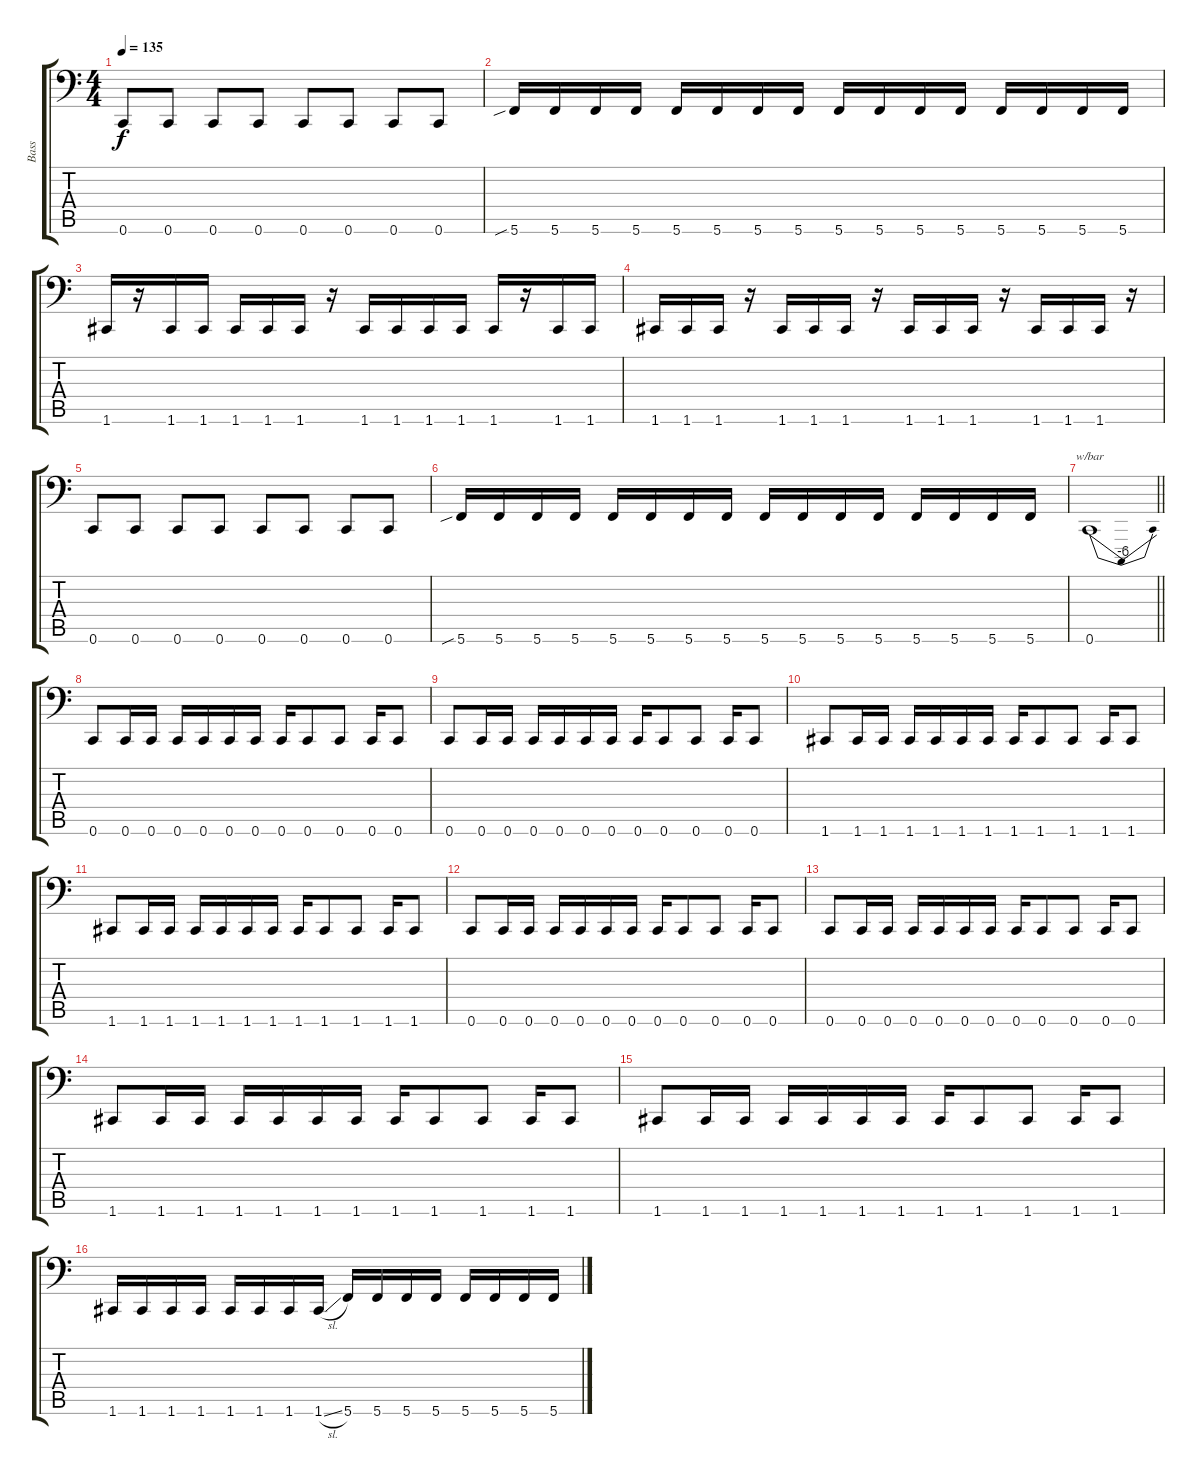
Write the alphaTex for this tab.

\track ("Bass" "Bass") {instrument electricbasspick}
\staff {score tabs}
\tuning (D3 A2 F2 C2 G1 C1) {hide}
\ts (4 4)
\tempo 135
\clef f4
\ks c
0.6.8{dy f} 0.6.8 0.6.8 0.6.8 0.6.8 0.6.8 0.6.8 0.6.8 |
5.6{sib}.16 5.6.16 5.6.16 5.6.16 5.6.16 5.6.16 5.6.16 5.6.16 5.6.16 5.6.16 5.6.16 5.6.16 5.6.16 5.6.16 5.6.16 5.6.16 |
1.6.16 r.16 1.6.16 1.6.16 1.6.16 1.6.16 1.6.16 r.16 1.6.16 1.6.16 1.6.16 1.6.16 1.6.16 r.16 1.6.16 1.6.16 |
1.6.16 1.6.16 1.6.16 r.16 1.6.16 1.6.16 1.6.16 r.16 1.6.16 1.6.16 1.6.16 r.16 1.6.16 1.6.16 1.6.16 r.16 |
0.6.8 0.6.8 0.6.8 0.6.8 0.6.8 0.6.8 0.6.8 0.6.8 |
5.6{sib}.16 5.6.16 5.6.16 5.6.16 5.6.16 5.6.16 5.6.16 5.6.16 5.6.16 5.6.16 5.6.16 5.6.16 5.6.16 5.6.16 5.6.16 5.6.16 |
\barLineRight lightlight
0.6.1{tbe (dip default 0 0 30 -24 60 0)} |
\section ("" "")
0.6.8 0.6.16 0.6.16 0.6.16 0.6.16 0.6.16 0.6.16 0.6.16 0.6.8 0.6.8 0.6.16 0.6.8 |
0.6.8 0.6.16 0.6.16 0.6.16 0.6.16 0.6.16 0.6.16 0.6.16 0.6.8 0.6.8 0.6.16 0.6.8 |
1.6.8 1.6.16 1.6.16 1.6.16 1.6.16 1.6.16 1.6.16 1.6.16 1.6.8 1.6.8 1.6.16 1.6.8 |
1.6.8 1.6.16 1.6.16 1.6.16 1.6.16 1.6.16 1.6.16 1.6.16 1.6.8 1.6.8 1.6.16 1.6.8 |
0.6.8 0.6.16 0.6.16 0.6.16 0.6.16 0.6.16 0.6.16 0.6.16 0.6.8 0.6.8 0.6.16 0.6.8 |
0.6.8 0.6.16 0.6.16 0.6.16 0.6.16 0.6.16 0.6.16 0.6.16 0.6.8 0.6.8 0.6.16 0.6.8 |
1.6.8 1.6.16 1.6.16 1.6.16 1.6.16 1.6.16 1.6.16 1.6.16 1.6.8 1.6.8 1.6.16 1.6.8 |
1.6.8 1.6.16 1.6.16 1.6.16 1.6.16 1.6.16 1.6.16 1.6.16 1.6.8 1.6.8 1.6.16 1.6.8 |
1.6.16 1.6.16 1.6.16 1.6.16 1.6.16 1.6.16 1.6.16 1.6{sl}.16 5.6.16 5.6.16 5.6.16 5.6.16 5.6.16 5.6.16 5.6.16 5.6.16
